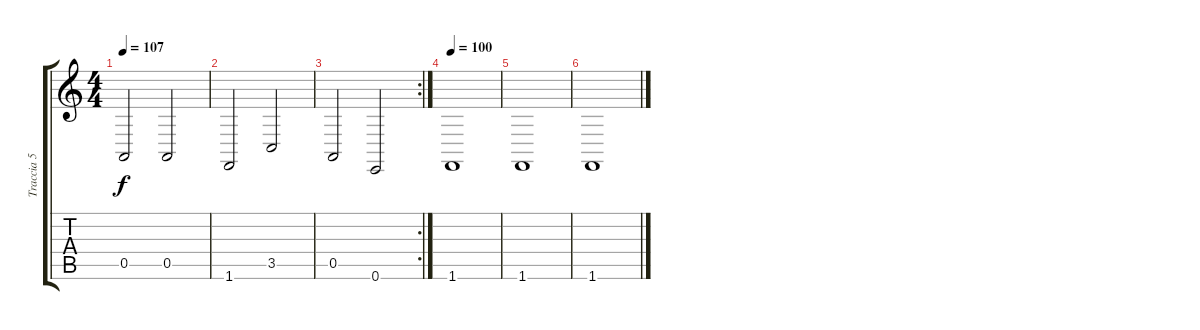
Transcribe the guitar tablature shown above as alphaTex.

\track ("Traccia 5" "Traccia 5") {instrument orchestralharp}
\staff {score tabs}
\tuning (E4 B3 G3 D3 A2 E2) {hide}
\ts (4 4)
\tempo 107
\clef g2
\ks c
0.5.2{dy f} 0.5.2 |
1.6.2 3.5.2 |
\rc 2
0.5.2 0.6.2 |
\tempo 100
1.6.1{instrument timpani} |
1.6.1 |
1.6.1
